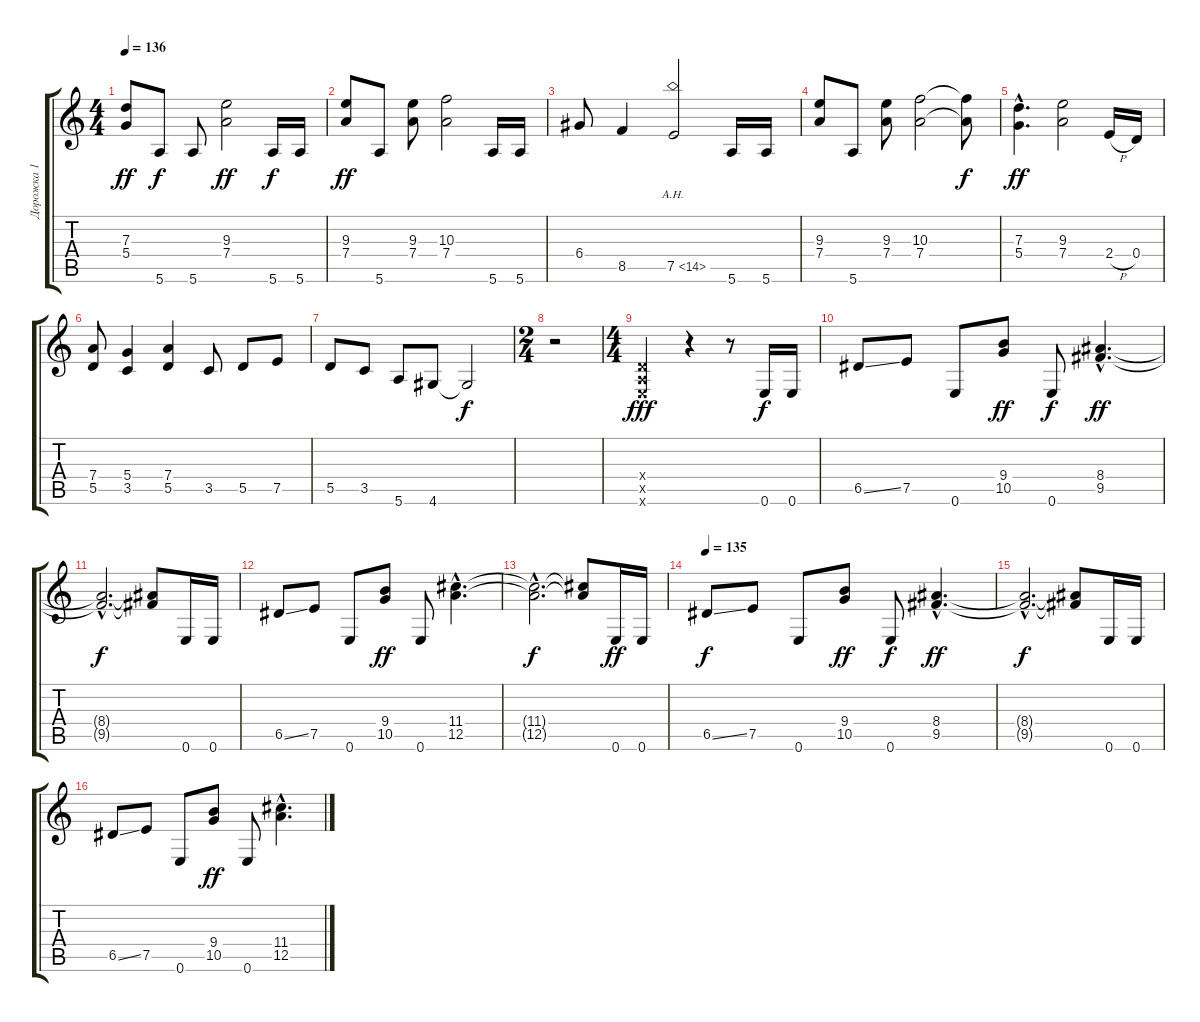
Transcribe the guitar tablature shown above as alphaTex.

\track ("Дорожка 1" "Дорожка 1") {instrument distortionguitar}
\staff {score tabs}
\tuning (E4 B3 G3 D3 A2 E2) {hide}
\ts (4 4)
\tempo 136
\clef g2
\ks c
(7.3 5.4).8{dy ff} 5.6.8{dy f} 5.6.8 (9.3 7.4).2{dy ff} 5.6.16{dy f} 5.6.16 |
(9.3 7.4).8{dy ff} 5.6.8 (9.3 7.4).8 (10.3 7.4).2 5.6.16 5.6.16 |
6.4.8 8.5.4 7.5{ah 7}.2 5.6.16 5.6.16 |
(9.3 7.4).8 5.6.8 (9.3 7.4).8 (10.3 7.4).2 (10.3{t} 7.4{t}).8{dy f} |
(7.3{hac} 5.4{hac}).4{d dy ff} (9.3 7.4).2 2.4{h}.16 0.4.16 |
(7.4 5.5).8 (5.4 3.5).4 (7.4 5.5).4 3.5.8 5.5.8 7.5.8 |
5.5.8 3.5.8 5.6.8 4.6.8 4.6{t}.2{dy f} |
\ts (2 4)
r.2 |
\ts (4 4)
(0.4{x} 0.5{x} 0.6{x}).2{dy fff} r.4 r.8 0.6.16{dy f} 0.6.16 |
6.5{ss}.8 7.5.8 0.6.8 (9.4 10.5).8{dy ff} 0.6.8{dy f} (8.4{hac} 9.5{hac}).4{d dy ff} |
(8.4{hac t} 9.5{hac t}).2{d dy f} (8.4{t} 9.5{t}).8 0.6.16 0.6.16 |
6.5{ss}.8 7.5.8 0.6.8 (9.4 10.5).8{dy ff} 0.6.8 (11.4{hac} 12.5{hac}).4{d} |
(11.4{hac t} 12.5{hac t}).2{d dy f} (11.4{t} 12.5{t}).8 0.6.16{dy ff} 0.6.16 |
\tempo 135
6.5{ss}.8{dy f} 7.5.8 0.6.8 (9.4 10.5).8{dy ff} 0.6.8{dy f} (8.4{hac} 9.5{hac}).4{d dy ff} |
(8.4{hac t} 9.5{hac t}).2{d dy f} (8.4{t} 9.5{t}).8 0.6.16 0.6.16 |
6.5{ss}.8 7.5.8 0.6.8 (9.4 10.5).8{dy ff} 0.6.8 (11.4{hac} 12.5{hac}).4{d}
